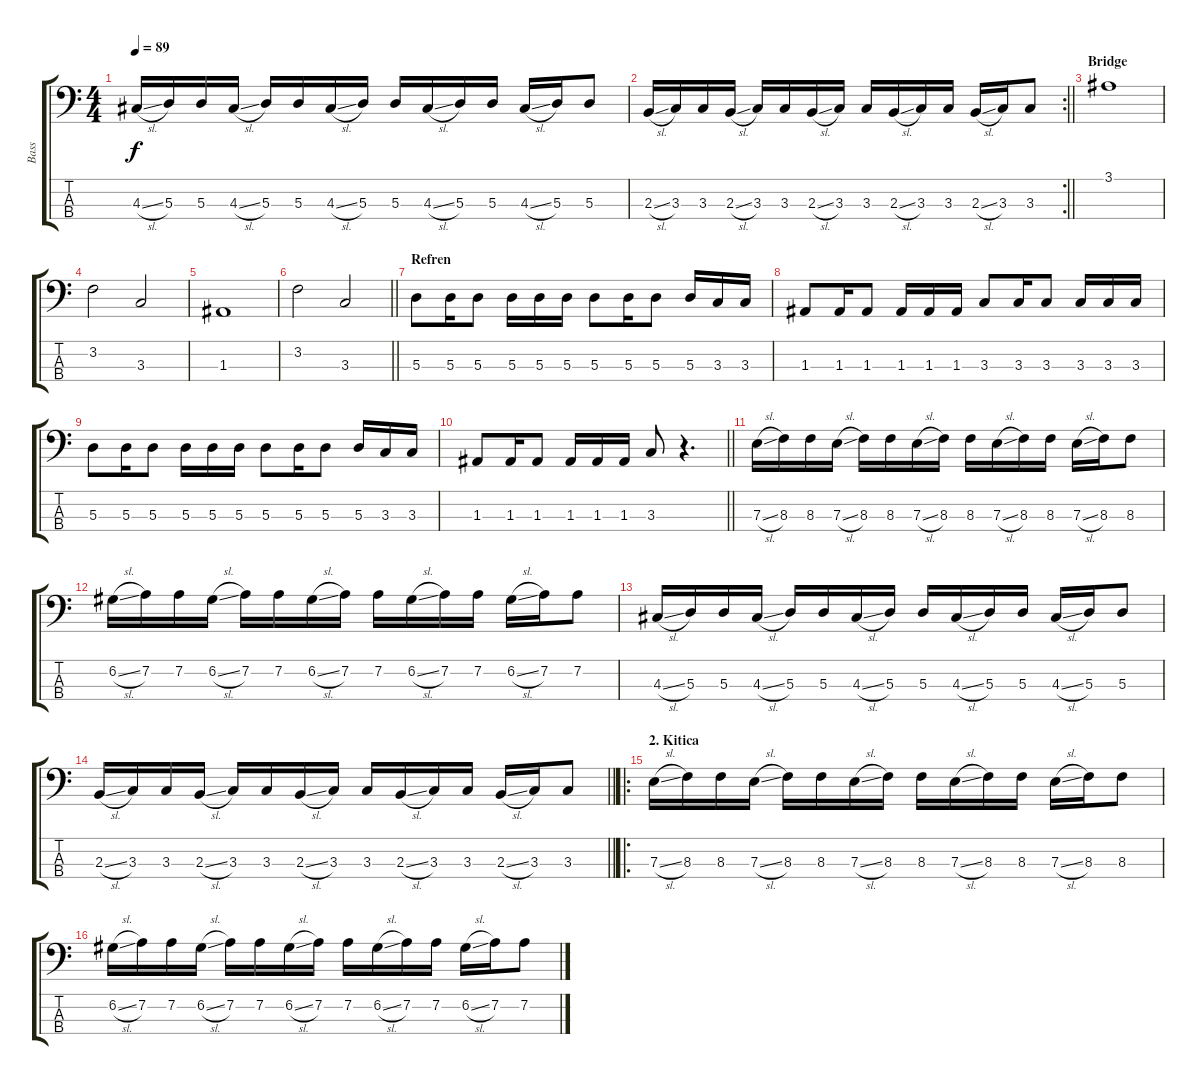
\track ("Bass" "Bass") {instrument electricbassfinger}
\staff {score tabs}
\tuning (G2 D2 A1 E1) {hide}
\ts (4 4)
\tempo 89
\clef f4
\ks c
4.3{sl}.16{dy f} 5.3.16 5.3.16 4.3{sl}.16 5.3.16 5.3.16 4.3{sl}.16 5.3.16 5.3.16 4.3{sl}.16 5.3.16 5.3.16 4.3{sl}.16 5.3.16 5.3.8 |
\rc 2
\barLineRight lightlight
2.3{sl}.16 3.3.16 3.3.16 2.3{sl}.16 3.3.16 3.3.16 2.3{sl}.16 3.3.16 3.3.16 2.3{sl}.16 3.3.16 3.3.16 2.3{sl}.16 3.3.16 3.3.8 |
\section ("" "Bridge")
3.1.1 |
3.2.2 3.3.2 |
1.3.1 |
\barLineRight lightlight
3.2.2 3.3.2 |
\section ("" "Refren")
5.3.8 5.3.16 5.3.8 5.3.16 5.3.16 5.3.16 5.3.8 5.3.16 5.3.8 5.3.16 3.3.16 3.3.16 |
1.3.8 1.3.16 1.3.8 1.3.16 1.3.16 1.3.16 3.3.8 3.3.16 3.3.8 3.3.16 3.3.16 3.3.16 |
5.3.8 5.3.16 5.3.8 5.3.16 5.3.16 5.3.16 5.3.8 5.3.16 5.3.8 5.3.16 3.3.16 3.3.16 |
\barLineRight lightlight
1.3.8 1.3.16 1.3.8 1.3.16 1.3.16 1.3.16 3.3.8 r.4{d} |
7.3{sl}.16 8.3.16 8.3.16 7.3{sl}.16 8.3.16 8.3.16 7.3{sl}.16 8.3.16 8.3.16 7.3{sl}.16 8.3.16 8.3.16 7.3{sl}.16 8.3.16 8.3.8 |
6.2{sl}.16 7.2.16 7.2.16 6.2{sl}.16 7.2.16 7.2.16 6.2{sl}.16 7.2.16 7.2.16 6.2{sl}.16 7.2.16 7.2.16 6.2{sl}.16 7.2.16 7.2.8 |
4.3{sl}.16 5.3.16 5.3.16 4.3{sl}.16 5.3.16 5.3.16 4.3{sl}.16 5.3.16 5.3.16 4.3{sl}.16 5.3.16 5.3.16 4.3{sl}.16 5.3.16 5.3.8 |
\barLineRight lightlight
2.3{sl}.16 3.3.16 3.3.16 2.3{sl}.16 3.3.16 3.3.16 2.3{sl}.16 3.3.16 3.3.16 2.3{sl}.16 3.3.16 3.3.16 2.3{sl}.16 3.3.16 3.3.8 |
\ro
\section ("" "2. Kitica")
7.3{sl}.16 8.3.16 8.3.16 7.3{sl}.16 8.3.16 8.3.16 7.3{sl}.16 8.3.16 8.3.16 7.3{sl}.16 8.3.16 8.3.16 7.3{sl}.16 8.3.16 8.3.8 |
6.2{sl}.16 7.2.16 7.2.16 6.2{sl}.16 7.2.16 7.2.16 6.2{sl}.16 7.2.16 7.2.16 6.2{sl}.16 7.2.16 7.2.16 6.2{sl}.16 7.2.16 7.2.8
